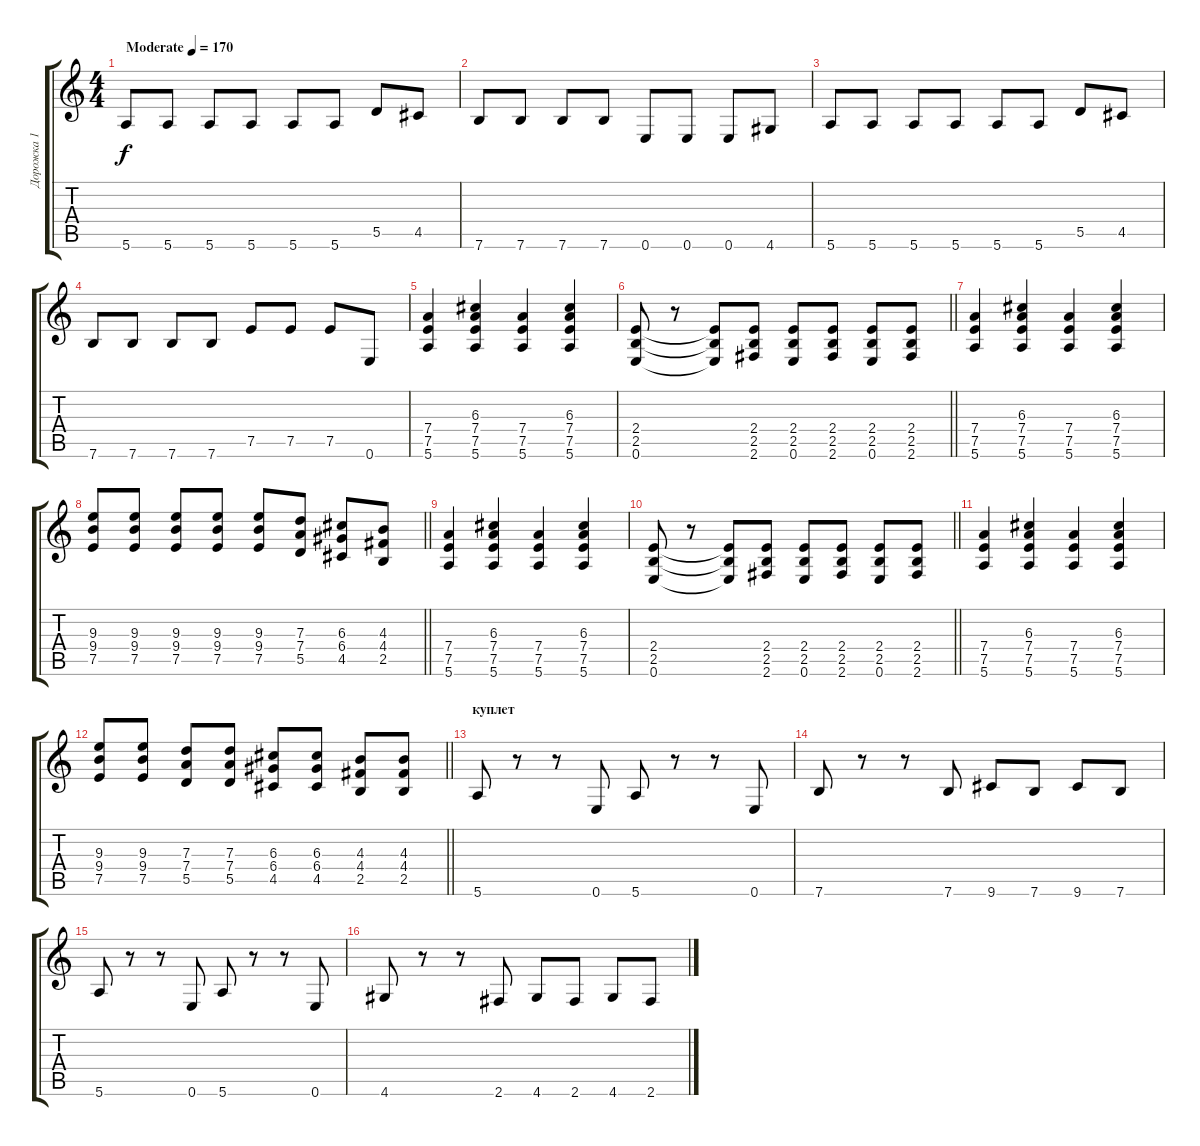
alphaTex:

\track ("Дорожка 1" "Дорожка 1") {instrument distortionguitar}
\staff {score tabs}
\tuning (E4 B3 G3 D3 A2 E2) {hide}
\ts (4 4)
\tempo (170 "Moderate")
\clef g2
\ks c
5.6.8{dy f instrument distortionguitar} 5.6.8 5.6.8 5.6.8 5.6.8 5.6.8 5.5.8 4.5.8 |
7.6.8 7.6.8 7.6.8 7.6.8 0.6.8 0.6.8 0.6.8 4.6.8 |
5.6.8 5.6.8 5.6.8 5.6.8 5.6.8 5.6.8 5.5.8 4.5.8 |
7.6.8 7.6.8 7.6.8 7.6.8 7.5.8 7.5.8 7.5.8 0.6.8 |
(7.4 7.5 5.6).4 (6.3 7.4 7.5 5.6).4 (7.4 7.5 5.6).4 (6.3 7.4 7.5 5.6).4 |
\barLineRight lightlight
(2.4 2.5 0.6).8 r.8 (2.4{t} 2.5{t} 0.6{t}).8 (2.4 2.5 2.6).8 (2.4 2.5 0.6).8 (2.4 2.5 2.6).8 (2.4 2.5 0.6).8 (2.4 2.5 2.6).8 |
(7.4 7.5 5.6).4 (6.3 7.4 7.5 5.6).4 (7.4 7.5 5.6).4 (6.3 7.4 7.5 5.6).4 |
\barLineRight lightlight
(9.3 9.4 7.5).8 (9.3 9.4 7.5).8 (9.3 9.4 7.5).8 (9.3 9.4 7.5).8 (9.3 9.4 7.5).8 (7.3 7.4 5.5).8 (6.3 6.4 4.5).8 (4.3 4.4 2.5).8 |
(7.4 7.5 5.6).4 (6.3 7.4 7.5 5.6).4 (7.4 7.5 5.6).4 (6.3 7.4 7.5 5.6).4 |
\barLineRight lightlight
(2.4 2.5 0.6).8 r.8 (2.4{t} 2.5{t} 0.6{t}).8 (2.4 2.5 2.6).8 (2.4 2.5 0.6).8 (2.4 2.5 2.6).8 (2.4 2.5 0.6).8 (2.4 2.5 2.6).8 |
(7.4 7.5 5.6).4 (6.3 7.4 7.5 5.6).4 (7.4 7.5 5.6).4 (6.3 7.4 7.5 5.6).4 |
\barLineRight lightlight
(9.3 9.4 7.5).8 (9.3 9.4 7.5).8 (7.3 7.4 5.5).8 (7.3 7.4 5.5).8 (6.3 6.4 4.5).8 (6.3 6.4 4.5).8 (4.3 4.4 2.5).8 (4.3 4.4 2.5).8 |
\section ("" "куплет")
5.6.8 r.8 r.8 0.6.8 5.6.8 r.8 r.8 0.6.8 |
7.6.8 r.8 r.8 7.6.8 9.6.8 7.6.8 9.6.8 7.6.8 |
5.6.8 r.8 r.8 0.6.8 5.6.8 r.8 r.8 0.6.8 |
4.6.8 r.8 r.8 2.6.8 4.6.8 2.6.8 4.6.8 2.6.8
